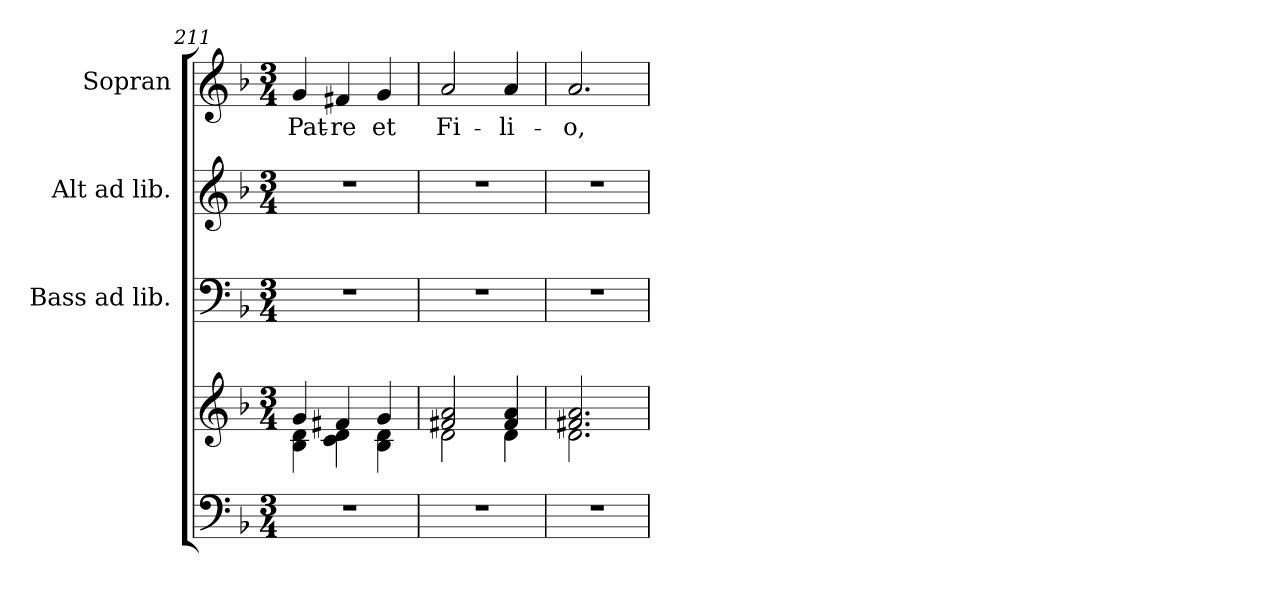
**kern	**kern	**kern	**kern	**kern	**text
*part4	*part4	*part3	*part2	*part1	*part1
*staff5	*staff4	*staff3	*staff2	*staff1	*staff1
*	*	*I"Bass ad lib.	*I"Alt ad lib.	*I"Sopran	*
*	*	*I'B.	*I'A.	*I'S.	*
*clefF4	*clefG2	*clefF4	*clefG2	*clefG2	*
*k[b-]	*k[b-]	*k[b-]	*k[b-]	*k[b-]	*
*F:	*F:	*F:	*F:	*F:	*
*M3/4	*M3/4	*M3/4	*M3/4	*M3/4	*
=211	=211	=211	=211	=211	=211
*	*^	*	*	*	*
!	!	!	!	!	!	!LO:LY:b
2.r	4g/	4B-\ 4d\	2.r	2.r	4g/	Pat-
!	!	!	!	!	!	!LO:LY:b
.	4f#X/	4c\ 4d\	.	.	4f#X/	-re
!	!	!	!	!	!	!LO:LY:b
.	4g/	4B-\ 4d\	.	.	4g/	et
=212	=212	=212	=212	=212	=212	=212
!	!	!	!	!	!	!LO:LY:b
2.r	2f#X/ 2a/	2d\	2.r	2.r	2a/	Fi-
!	!	!	!	!	!	!LO:LY:b
.	4f#/ 4a/	4d\	.	.	4a/	-li-
=213	=213	=213	=213	=213	=213	=213
!	!	!	!	!	!	!LO:LY:b
2.r	2.f#X/ 2.a/	2.d\	2.r	2.r	2.a/	-o,
*	*v	*v	*	*	*	*
=	=	=	=	=	=
*-	*-	*-	*-	*-	*-
